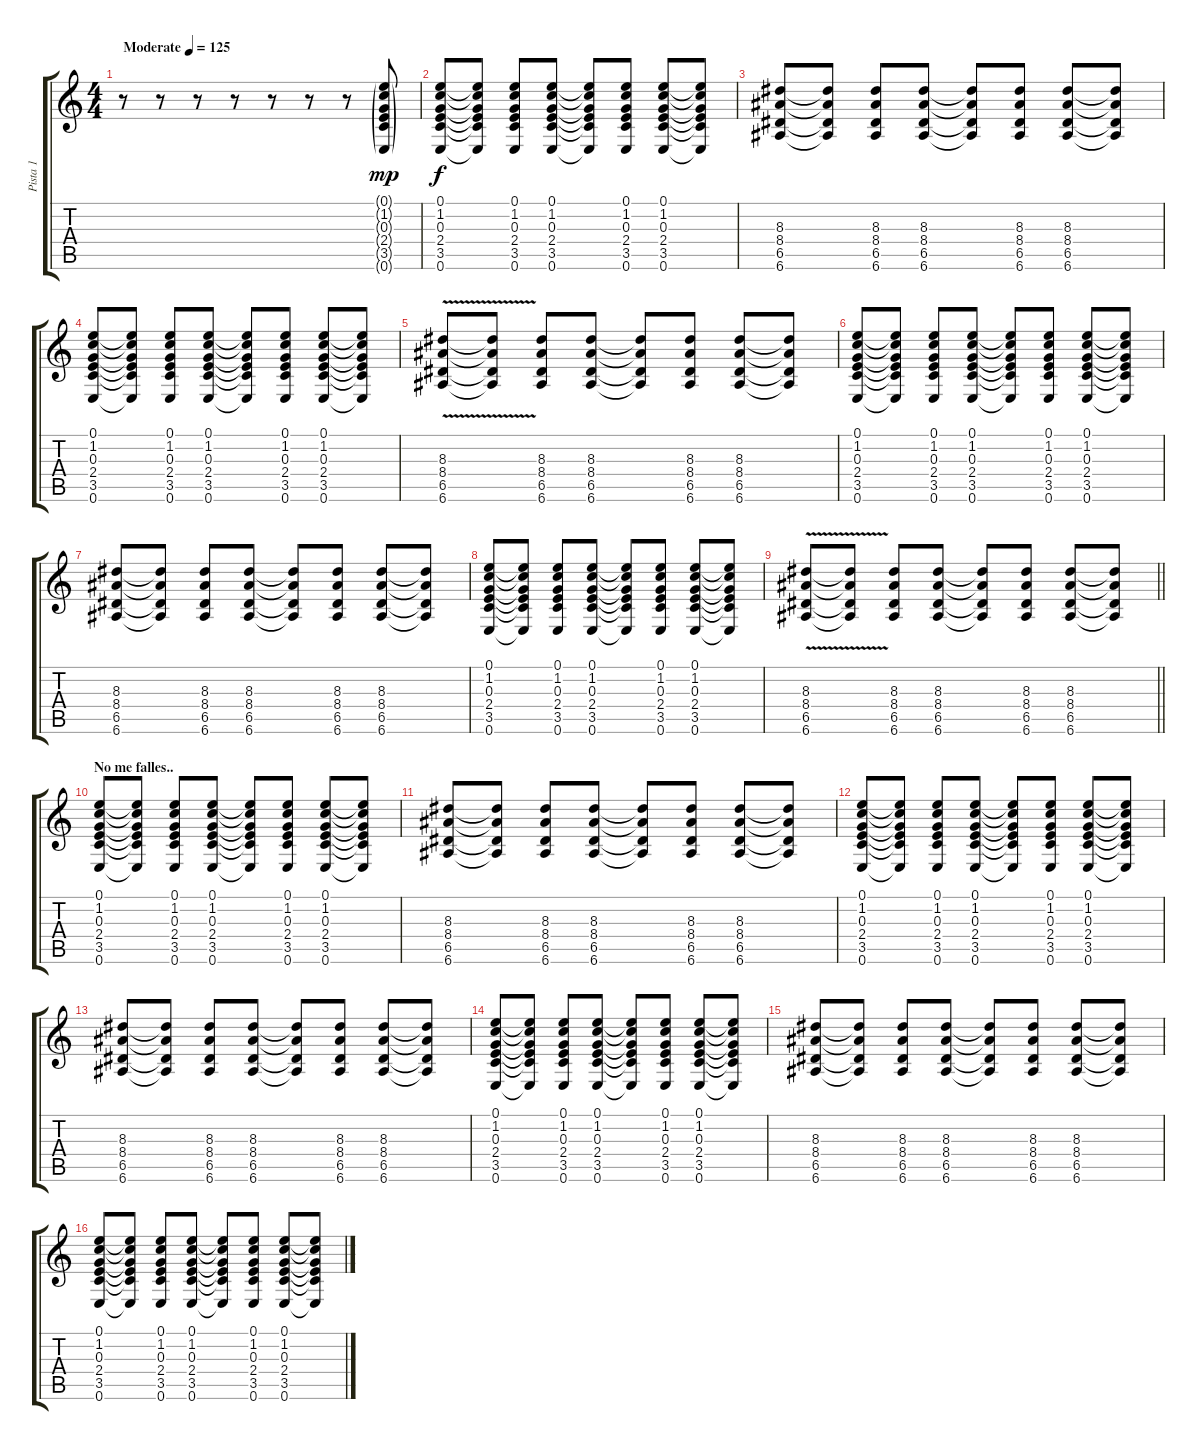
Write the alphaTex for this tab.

\track ("Pista 1" "Pista 1") {instrument acousticguitarsteel}
\staff {score tabs}
\tuning (E4 B3 G3 D3 A2 E2) {hide}
\ts (4 4)
\tempo (125 "Moderate")
\clef g2
\ks c
r.8{dy mp instrument acousticguitarsteel} r.8 r.8 r.8 r.8 r.8 r.8 (0.1{g} 1.2{g} 0.3{g} 2.4{g} 3.5{g} 0.6{g}).8 |
(0.1 1.2 0.3 2.4 3.5 0.6).8{dy f} (0.1{t} 1.2{t} 0.3{t} 2.4{t} 3.5{t} 0.6{t}).8 (0.1 1.2 0.3 2.4 3.5 0.6).8 (0.1 1.2 0.3 2.4 3.5 0.6).8 (0.1{t} 1.2{t} 0.3{t} 2.4{t} 3.5{t} 0.6{t}).8 (0.1 1.2 0.3 2.4 3.5 0.6).8 (0.1 1.2 0.3 2.4 3.5 0.6).8 (0.1{t} 1.2{t} 0.3{t} 2.4{t} 3.5{t} 0.6{t}).8 |
(8.3 8.4 6.5 6.6).8 (8.3{t} 8.4{t} 6.5{t} 6.6{t}).8 (8.3 8.4 6.5 6.6).8 (8.3 8.4 6.5 6.6).8 (8.3{t} 8.4{t} 6.5{t} 6.6{t}).8 (8.3 8.4 6.5 6.6).8 (8.3 8.4 6.5 6.6).8 (8.3{t} 8.4{t} 6.5{t} 6.6{t}).8 |
(0.1 1.2 0.3 2.4 3.5 0.6).8 (0.1{t} 1.2{t} 0.3{t} 2.4{t} 3.5{t} 0.6{t}).8 (0.1 1.2 0.3 2.4 3.5 0.6).8 (0.1 1.2 0.3 2.4 3.5 0.6).8 (0.1{t} 1.2{t} 0.3{t} 2.4{t} 3.5{t} 0.6{t}).8 (0.1 1.2 0.3 2.4 3.5 0.6).8 (0.1 1.2 0.3 2.4 3.5 0.6).8 (0.1{t} 1.2{t} 0.3{t} 2.4{t} 3.5{t} 0.6{t}).8 |
(8.3 8.4 6.5 6.6{v}).8 (8.3{t} 8.4{t} 6.5{t} 6.6{t}).8 (8.3 8.4 6.5 6.6).8 (8.3 8.4 6.5 6.6).8 (8.3{t} 8.4{t} 6.5{t} 6.6{t}).8 (8.3 8.4 6.5 6.6).8 (8.3 8.4 6.5 6.6).8 (8.3{t} 8.4{t} 6.5{t} 6.6{t}).8 |
(0.1 1.2 0.3 2.4 3.5 0.6).8 (0.1{t} 1.2{t} 0.3{t} 2.4{t} 3.5{t} 0.6{t}).8 (0.1 1.2 0.3 2.4 3.5 0.6).8 (0.1 1.2 0.3 2.4 3.5 0.6).8 (0.1{t} 1.2{t} 0.3{t} 2.4{t} 3.5{t} 0.6{t}).8 (0.1 1.2 0.3 2.4 3.5 0.6).8 (0.1 1.2 0.3 2.4 3.5 0.6).8 (0.1{t} 1.2{t} 0.3{t} 2.4{t} 3.5{t} 0.6{t}).8 |
(8.3 8.4 6.5 6.6).8 (8.3{t} 8.4{t} 6.5{t} 6.6{t}).8 (8.3 8.4 6.5 6.6).8 (8.3 8.4 6.5 6.6).8 (8.3{t} 8.4{t} 6.5{t} 6.6{t}).8 (8.3 8.4 6.5 6.6).8 (8.3 8.4 6.5 6.6).8 (8.3{t} 8.4{t} 6.5{t} 6.6{t}).8 |
(0.1 1.2 0.3 2.4 3.5 0.6).8 (0.1{t} 1.2{t} 0.3{t} 2.4{t} 3.5{t} 0.6{t}).8 (0.1 1.2 0.3 2.4 3.5 0.6).8 (0.1 1.2 0.3 2.4 3.5 0.6).8 (0.1{t} 1.2{t} 0.3{t} 2.4{t} 3.5{t} 0.6{t}).8 (0.1 1.2 0.3 2.4 3.5 0.6).8 (0.1 1.2 0.3 2.4 3.5 0.6).8 (0.1{t} 1.2{t} 0.3{t} 2.4{t} 3.5{t} 0.6{t}).8 |
\barLineRight lightlight
(8.3 8.4 6.5 6.6{v}).8 (8.3{t} 8.4{t} 6.5{t} 6.6{t}).8 (8.3 8.4 6.5 6.6).8 (8.3 8.4 6.5 6.6).8 (8.3{t} 8.4{t} 6.5{t} 6.6{t}).8 (8.3 8.4 6.5 6.6).8 (8.3 8.4 6.5 6.6).8 (8.3{t} 8.4{t} 6.5{t} 6.6{t}).8 |
\section ("" "No me falles..")
(0.1 1.2 0.3 2.4 3.5 0.6).8 (0.1{t} 1.2{t} 0.3{t} 2.4{t} 3.5{t} 0.6{t}).8 (0.1 1.2 0.3 2.4 3.5 0.6).8 (0.1 1.2 0.3 2.4 3.5 0.6).8 (0.1{t} 1.2{t} 0.3{t} 2.4{t} 3.5{t} 0.6{t}).8 (0.1 1.2 0.3 2.4 3.5 0.6).8 (0.1 1.2 0.3 2.4 3.5 0.6).8 (0.1{t} 1.2{t} 0.3{t} 2.4{t} 3.5{t} 0.6{t}).8 |
(8.3 8.4 6.5 6.6).8 (8.3{t} 8.4{t} 6.5{t} 6.6{t}).8 (8.3 8.4 6.5 6.6).8 (8.3 8.4 6.5 6.6).8 (8.3{t} 8.4{t} 6.5{t} 6.6{t}).8 (8.3 8.4 6.5 6.6).8 (8.3 8.4 6.5 6.6).8 (8.3{t} 8.4{t} 6.5{t} 6.6{t}).8 |
(0.1 1.2 0.3 2.4 3.5 0.6).8 (0.1{t} 1.2{t} 0.3{t} 2.4{t} 3.5{t} 0.6{t}).8 (0.1 1.2 0.3 2.4 3.5 0.6).8 (0.1 1.2 0.3 2.4 3.5 0.6).8 (0.1{t} 1.2{t} 0.3{t} 2.4{t} 3.5{t} 0.6{t}).8 (0.1 1.2 0.3 2.4 3.5 0.6).8 (0.1 1.2 0.3 2.4 3.5 0.6).8 (0.1{t} 1.2{t} 0.3{t} 2.4{t} 3.5{t} 0.6{t}).8 |
(8.3 8.4 6.5 6.6).8 (8.3{t} 8.4{t} 6.5{t} 6.6{t}).8 (8.3 8.4 6.5 6.6).8 (8.3 8.4 6.5 6.6).8 (8.3{t} 8.4{t} 6.5{t} 6.6{t}).8 (8.3 8.4 6.5 6.6).8 (8.3 8.4 6.5 6.6).8 (8.3{t} 8.4{t} 6.5{t} 6.6{t}).8 |
(0.1 1.2 0.3 2.4 3.5 0.6).8 (0.1{t} 1.2{t} 0.3{t} 2.4{t} 3.5{t} 0.6{t}).8 (0.1 1.2 0.3 2.4 3.5 0.6).8 (0.1 1.2 0.3 2.4 3.5 0.6).8 (0.1{t} 1.2{t} 0.3{t} 2.4{t} 3.5{t} 0.6{t}).8 (0.1 1.2 0.3 2.4 3.5 0.6).8 (0.1 1.2 0.3 2.4 3.5 0.6).8 (0.1{t} 1.2{t} 0.3{t} 2.4{t} 3.5{t} 0.6{t}).8 |
(8.3 8.4 6.5 6.6).8 (8.3{t} 8.4{t} 6.5{t} 6.6{t}).8 (8.3 8.4 6.5 6.6).8 (8.3 8.4 6.5 6.6).8 (8.3{t} 8.4{t} 6.5{t} 6.6{t}).8 (8.3 8.4 6.5 6.6).8 (8.3 8.4 6.5 6.6).8 (8.3{t} 8.4{t} 6.5{t} 6.6{t}).8 |
(0.1 1.2 0.3 2.4 3.5 0.6).8 (0.1{t} 1.2{t} 0.3{t} 2.4{t} 3.5{t} 0.6{t}).8 (0.1 1.2 0.3 2.4 3.5 0.6).8 (0.1 1.2 0.3 2.4 3.5 0.6).8 (0.1{t} 1.2{t} 0.3{t} 2.4{t} 3.5{t} 0.6{t}).8 (0.1 1.2 0.3 2.4 3.5 0.6).8 (0.1 1.2 0.3 2.4 3.5 0.6).8 (0.1{t} 1.2{t} 0.3{t} 2.4{t} 3.5{t} 0.6{t}).8
